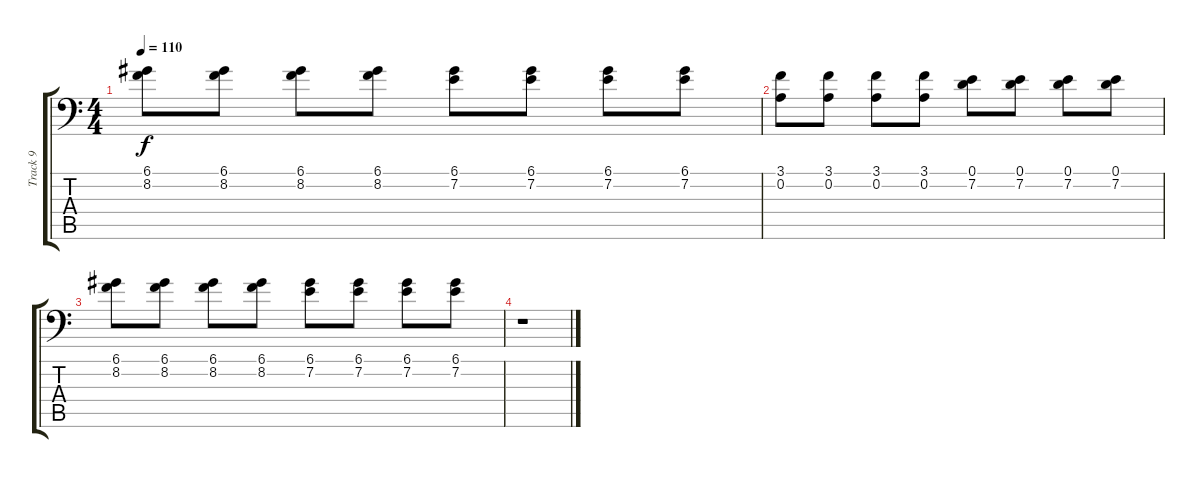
\track ("Track 9" "Track 9") {instrument fx1rain}
\staff {score tabs}
\tuning (D4 A3 F3 A2 E2 A1) {hide}
\ts (4 4)
\tempo 110
\clef f4
\ks c
(6.1 8.2).8{dy f} (6.1 8.2).8 (6.1 8.2).8 (6.1 8.2).8 (6.1 7.2).8 (6.1 7.2).8 (6.1 7.2).8 (6.1 7.2).8 |
(3.1 0.2).8 (3.1 0.2).8 (3.1 0.2).8 (3.1 0.2).8 (0.1 7.2).8 (0.1 7.2).8 (0.1 7.2).8 (0.1 7.2).8 |
(6.1 8.2).8 (6.1 8.2).8 (6.1 8.2).8 (6.1 8.2).8 (6.1 7.2).8 (6.1 7.2).8 (6.1 7.2).8 (6.1 7.2).8 |
r.1
